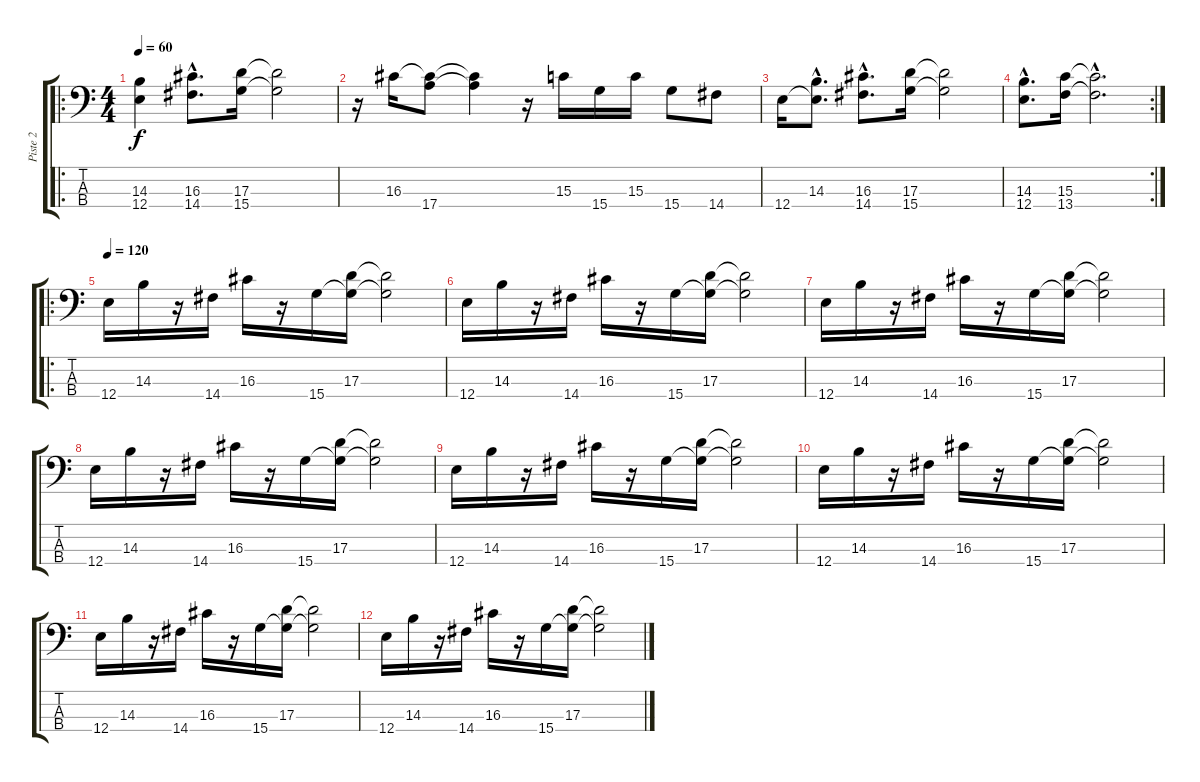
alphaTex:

\track ("Piste 2" "Piste 2") {instrument electricbassfinger}
\staff {score tabs}
\tuning (G2 D2 A1 E1) {hide}
\ro
\ts (4 4)
\tempo 60
\clef f4
\ks c
(14.3 12.4).4{dy f instrument electricbassfinger} (16.3{hac} 14.4{hac}).8{d} (17.3 15.4).16 (17.3{t} 15.4{t}).2 |
r.16 16.3.16 (16.3{t} 17.4).8 (16.3{t} 17.4{t}).4 r.16 15.3.16 15.4.16 15.3.16 15.4.8 14.4.8 |
12.4.16 (14.3{hac} 12.4{hac t}).8{d} (16.3{hac} 14.4{hac}).8{d} (17.3 15.4).16 (17.3{t} 15.4{t}).2 |
\rc 2
(14.3{hac} 12.4{hac}).8{d} (15.3 13.4).16 (15.3{hac t} 13.4{hac t}).2{d} |
\ro
\tempo 120
12.4.16 14.3.16 r.16 14.4.16 16.3.16 r.16 15.4.16 (17.3 15.4{t}).16 (17.3{t} 15.4{t}).2 |
12.4.16 14.3.16 r.16 14.4.16 16.3.16 r.16 15.4.16 (17.3 15.4{t}).16 (17.3{t} 15.4{t}).2 |
12.4.16 14.3.16 r.16 14.4.16 16.3.16 r.16 15.4.16 (17.3 15.4{t}).16 (17.3{t} 15.4{t}).2 |
12.4.16 14.3.16 r.16 14.4.16 16.3.16 r.16 15.4.16 (17.3 15.4{t}).16 (17.3{t} 15.4{t}).2 |
12.4.16 14.3.16 r.16 14.4.16 16.3.16 r.16 15.4.16 (17.3 15.4{t}).16 (17.3{t} 15.4{t}).2 |
12.4.16 14.3.16 r.16 14.4.16 16.3.16 r.16 15.4.16 (17.3 15.4{t}).16 (17.3{t} 15.4{t}).2 |
12.4.16 14.3.16 r.16 14.4.16 16.3.16 r.16 15.4.16 (17.3 15.4{t}).16 (17.3{t} 15.4{t}).2 |
12.4.16 14.3.16 r.16 14.4.16 16.3.16 r.16 15.4.16 (17.3 15.4{t}).16 (17.3{t} 15.4{t}).2
